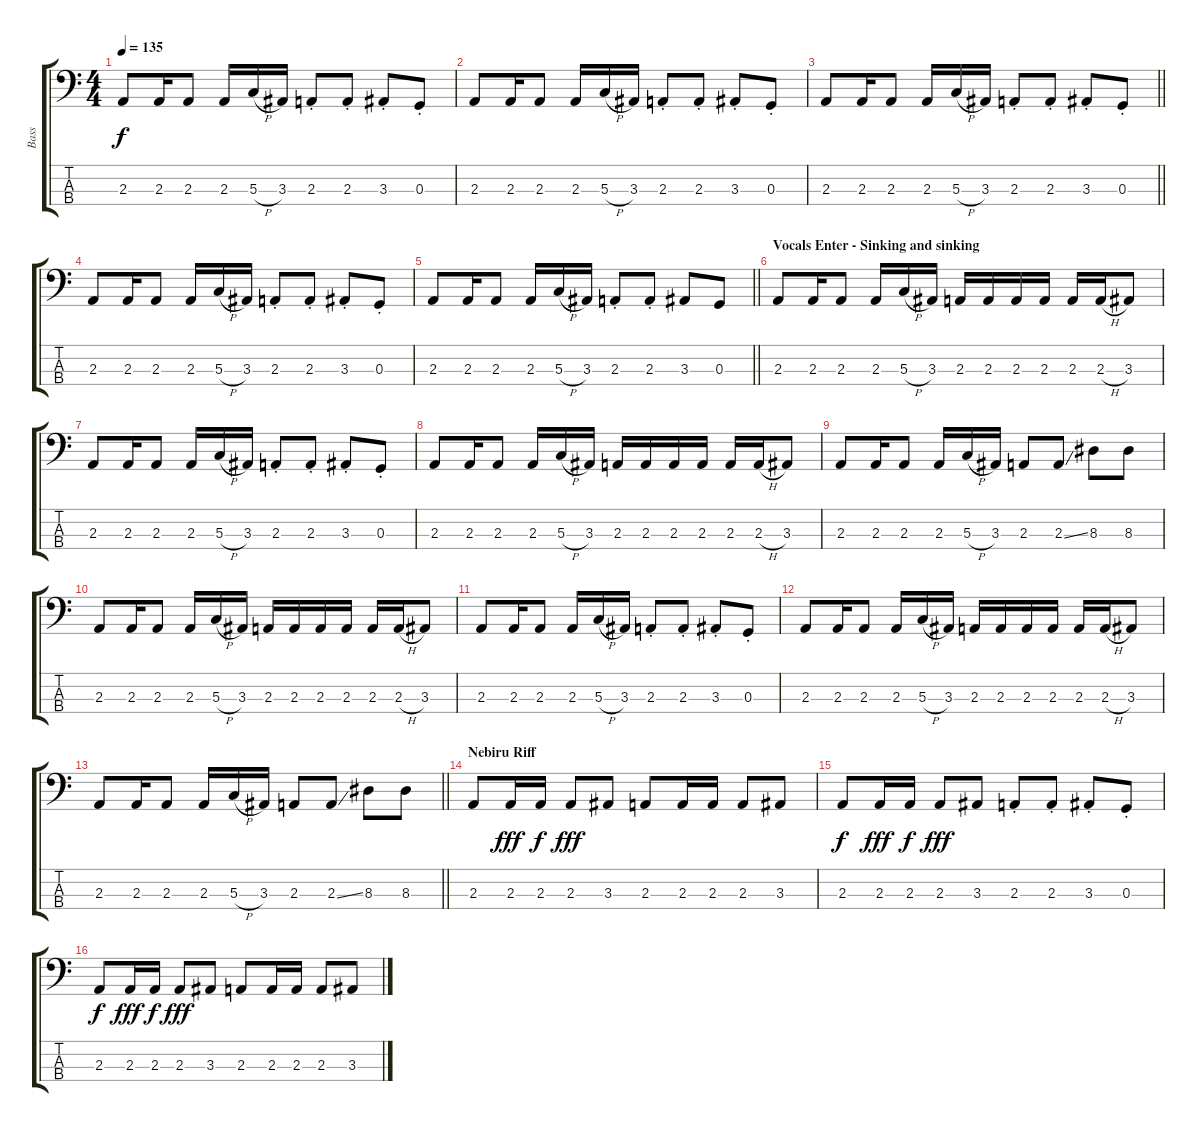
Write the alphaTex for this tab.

\track ("Bass" "Bass") {instrument electricbasspick}
\staff {score tabs}
\tuning (F2 C2 G1 D1) {hide}
\ts (4 4)
\tempo 135
\clef f4
\ks c
2.3.8{dy f} 2.3.16 2.3.8 2.3.16 5.3{h}.16 3.3.16 2.3{st}.8 2.3{st}.8 3.3{st}.8 0.3{st}.8 |
2.3.8 2.3.16 2.3.8 2.3.16 5.3{h}.16 3.3.16 2.3{st}.8 2.3{st}.8 3.3{st}.8 0.3{st}.8 |
\barLineRight lightlight
2.3.8 2.3.16 2.3.8 2.3.16 5.3{h}.16 3.3.16 2.3{st}.8 2.3{st}.8 3.3{st}.8 0.3{st}.8 |
\section ("" "")
2.3.8 2.3.16 2.3.8 2.3.16 5.3{h}.16 3.3.16 2.3{st}.8 2.3{st}.8 3.3{st}.8 0.3{st}.8 |
\barLineRight lightlight
2.3.8 2.3.16 2.3.8 2.3.16 5.3{h}.16 3.3.16 2.3{st}.8 2.3{st}.8 3.3.8 0.3.8 |
\section ("" "Vocals Enter - Sinking and sinking")
2.3.8 2.3.16 2.3.8 2.3.16 5.3{h}.16 3.3.16 2.3.16 2.3.16 2.3.16 2.3.16 2.3.16 2.3{h}.16 3.3.8 |
2.3.8 2.3.16 2.3.8 2.3.16 5.3{h}.16 3.3.16 2.3{st}.8 2.3{st}.8 3.3{st}.8 0.3{st}.8 |
2.3.8 2.3.16 2.3.8 2.3.16 5.3{h}.16 3.3.16 2.3.16 2.3.16 2.3.16 2.3.16 2.3.16 2.3{h}.16 3.3.8 |
2.3.8 2.3.16 2.3.8 2.3.16 5.3{h}.16 3.3.16 2.3.8 2.3{ss}.8 8.3.8 8.3.8 |
2.3.8 2.3.16 2.3.8 2.3.16 5.3{h}.16 3.3.16 2.3.16 2.3.16 2.3.16 2.3.16 2.3.16 2.3{h}.16 3.3.8 |
2.3.8 2.3.16 2.3.8 2.3.16 5.3{h}.16 3.3.16 2.3{st}.8 2.3{st}.8 3.3{st}.8 0.3{st}.8 |
2.3.8 2.3.16 2.3.8 2.3.16 5.3{h}.16 3.3.16 2.3.16 2.3.16 2.3.16 2.3.16 2.3.16 2.3{h}.16 3.3.8 |
\barLineRight lightlight
2.3.8 2.3.16 2.3.8 2.3.16 5.3{h}.16 3.3.16 2.3.8 2.3{ss}.8 8.3.8 8.3.8 |
\section ("" "Nebiru Riff")
2.3.8 2.3.16{dy fff} 2.3.16{dy f} 2.3.8{dy fff} 3.3.8 2.3.8 2.3.16 2.3.16 2.3.8 3.3.8 |
2.3.8{dy f} 2.3.16{dy fff} 2.3.16{dy f} 2.3.8{dy fff} 3.3.8 2.3{st}.8 2.3{st}.8 3.3{st}.8 0.3{st}.8 |
2.3.8{dy f} 2.3.16{dy fff} 2.3.16{dy f} 2.3.8{dy fff} 3.3.8 2.3.8 2.3.16 2.3.16 2.3.8 3.3.8
